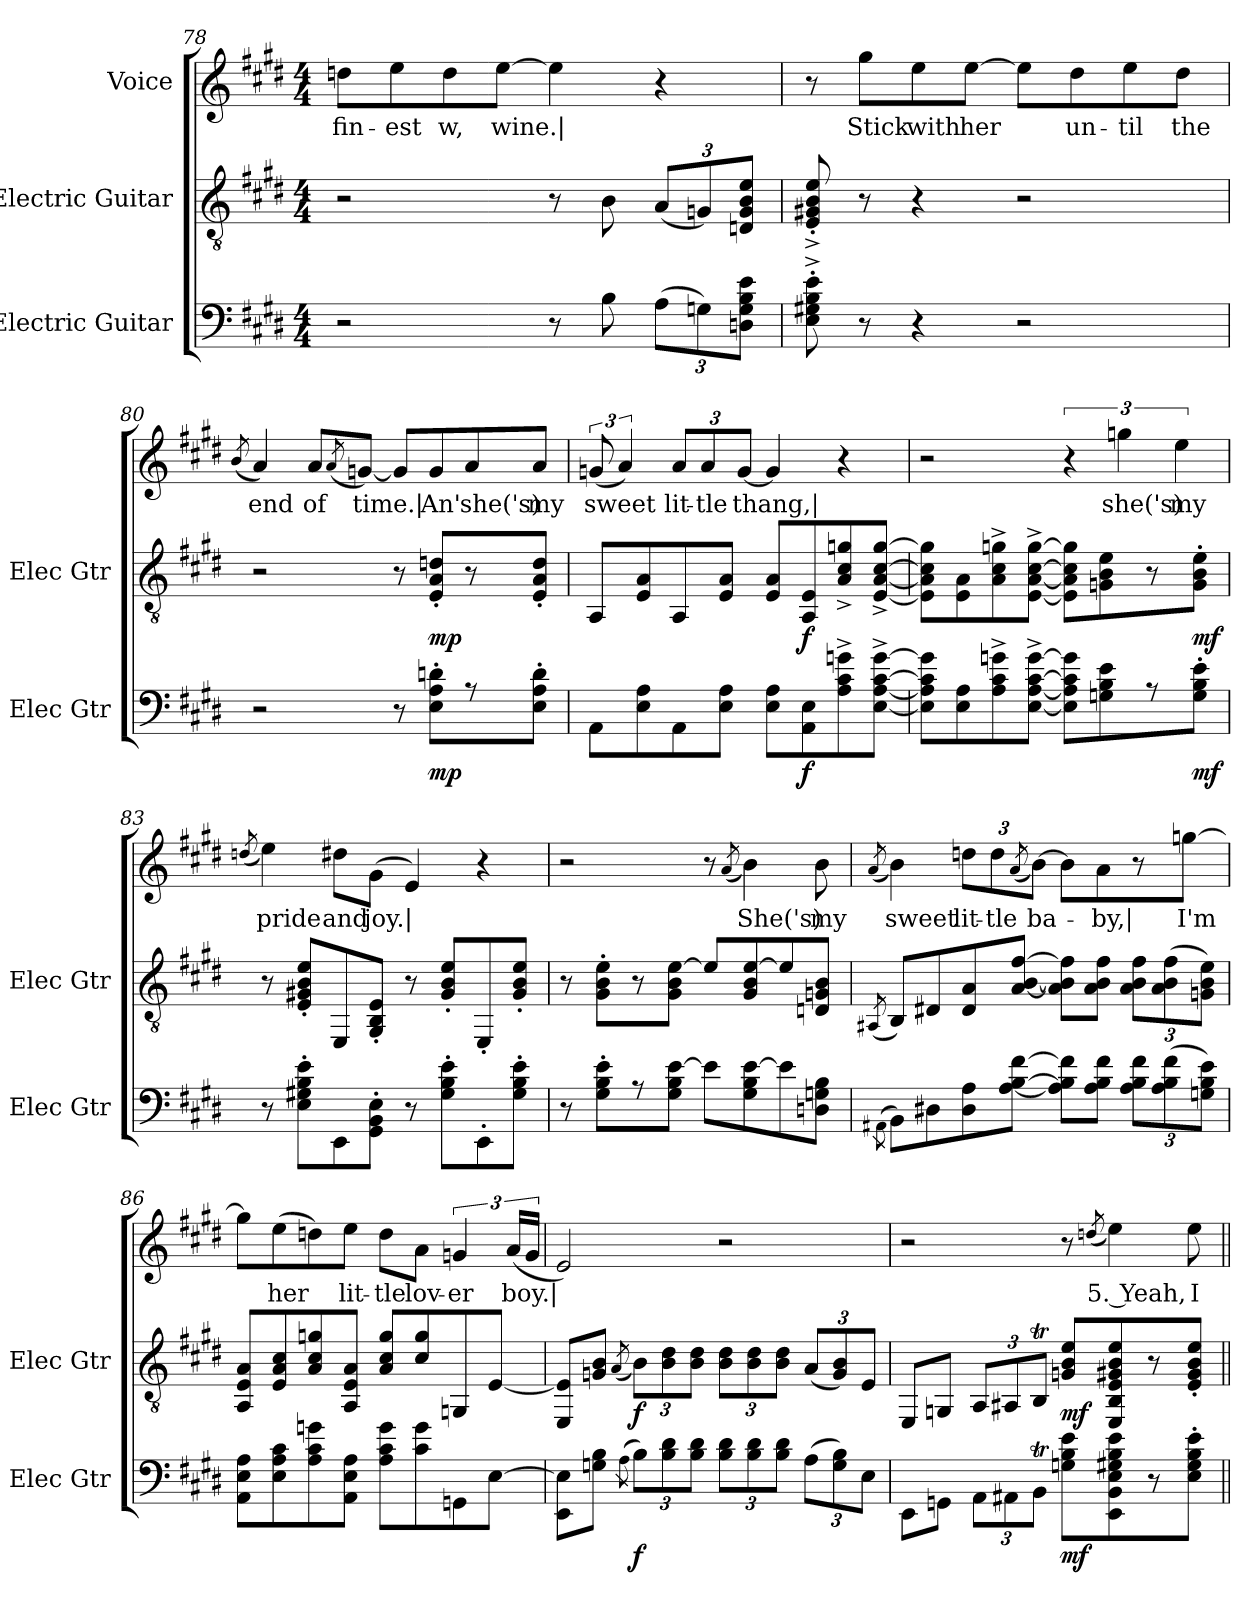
**kern	**dynam	**kern	**dynam	**kern	**text
*part3	*part3	*part2	*part2	*part1	*part1
*staff3	*staff3	*staff2	*staff2	*staff1	*staff1
*I"Electric Guitar	*	*I"Electric Guitar	*	*I"Voice	*
*I'Elec Gtr	*	*I'Elec Gtr	*	*	*
*	*	*clefGv2	*	*clefG2	*
*k[f#c#g#d#]	*	*k[f#c#g#d#]	*	*k[f#c#g#d#]	*
*M4/4	*	*M4/4	*	*M4/4	*
=78	=78	=78	=78	=78	=78
!	!	!	!	!	!LO:LY:b
2r	.	2r	.	8ddn\L	fin-
!	!	!	!	!	!LO:LY:b
.	.	.	.	8ee\	-est
!	!	!	!	!	!LO:LY:b
.	.	.	.	8dd\	w,
!	!	!	!	!	!LO:LY:b
.	.	.	.	[8ee\J	wine.|
8r	.	8r	.	4ee\]	.
8B\	.	8B\	.	.	.
*Xbrackettup	*	*Xbrackettup	*	*	*
(>12A\L	.	(<12A/L	.	4r	.
12Gn\)	.	12Gn/)	.	.	.
12Dn\ 12G\ 12B\ 12e\J	.	12Dn/ 12G/ 12B/ 12e/J	.	.	.
!!LO:PB:g=z
=79	=79	=79	=79	=79	=79
8E\'^ 8G#X\'^ 8B\'^ 8e\'^	.	8E/'^ 8G#X/'^ 8B/'^ 8e/'^	.	8r	.
!	!	!	!	!	!LO:LY:b
8r	.	8r	.	8gg#\L	Stick
!	!	!	!	!	!LO:LY:b
4r	.	4r	.	8ee\	with
!	!	!	!	!	!LO:LY:b
.	.	.	.	[8ee\J	her
2r	.	2r	.	8ee\L]	.
!	!	!	!	!	!LO:LY:b
.	.	.	.	8dd#\	un-
!	!	!	!	!	!LO:LY:b
.	.	.	.	8ee\	-til
!	!	!	!	!	!LO:LY:b
.	.	.	.	8dd#\J	the
=80	=80	=80	=80	=80	=80
.	.	.	.	(<8qb/	.
!	!	!	!	!	!LO:LY:b
2r	.	2r	.	4a/)	end
!	!	!	!	!	!LO:LY:b
.	.	.	.	8a/L	of
.	.	.	.	(<8qa/	.
!	!	!	!	!	!LO:LY:b
.	.	.	.	[8gn/J)	time.|
8r	.	8r	.	8g/L]	.
!	!LO:DY:b	!	!LO:DY:b	!	!LO:LY:b
8E\' 8A\' 8dn\'L	mp	8E/' 8A/' 8dn/'L	mp	8g/	An'
!	!	!	!	!	!LO:LY:b
8r	.	8r	.	8a/	she('s)
!	!	!	!	!	!LO:LY:b
8E\' 8A\' 8d\'J	.	8E/' 8A/' 8d/'J	.	8a/J	my
=81	=81	=81	=81	=81	=81
!	!	!	!	!	!LO:LY:b
8AA\L	.	8AA/L	.	(<12gn/	sweet
.	.	.	.	6a/)	.
8E\ 8A\	.	8E/ 8A/	.	.	.
*	*	*	*	*Xbrackettup	*
!	!	!	!	!	!LO:LY:b
8AA\	.	8AA/	.	12a/L	lit-
!	!	!	!	!	!LO:LY:b
.	.	.	.	12a/	-tle
8E\ 8A\J	.	8E/ 8A/J	.	.	.
!	!	!	!	!	!LO:LY:b
.	.	.	.	[12g/J	thang,|
8E\ 8A\L	.	8E/ 8A/L	.	4g/]	.
!	!LO:DY:b	!	!LO:DY:b	!	!
8AA\ 8E\	f	8AA/ 8E/	f	.	.
8A\^ 8c#\^ 8gn\^	.	8A/^ 8c#/^ 8gn/^	.	4r	.
[8E\^ [8A\^ [8c#\^ [8g\^J	.	[8E/^ [8A/^ [8c#/^ [8g/^J	.	.	.
!!LO:LB:g=z
=82	=82	=82	=82	=82	=82
8E\] 8A\] 8c#\] 8g\]L	.	8E\] 8A\] 8c#\] 8g\]L	.	2r	.
8E\ 8A\	.	8E\ 8A\	.	.	.
8A\^ 8c#\^ 8gn\^	.	8A\^ 8c#\^ 8gn\^	.	.	.
[8E\^ [8A\^ [8c#\^ [8g\^J	.	[8E\^ [8A\^ [8c#\^ [8g\^J	.	.	.
*	*	*	*	*brackettup	*
8E\] 8A\] 8c#\] 8g\]L	.	8E\] 8A\] 8c#\] 8g\]L	.	6r	.
8Gn\ 8B\ 8e\	.	8Gn\ 8B\ 8e\	.	.	.
!	!	!	!	!	!LO:LY:b
.	.	.	.	6ggn\	she('s)
8r	.	8r	.	.	.
!	!	!	!	!	!LO:LY:b
.	.	.	.	6ee\	my
!	!LO:DY:b	!	!LO:DY:b	!	!
8G\' 8B\' 8e\'J	mf	8G\' 8B\' 8e\'J	mf	.	.
=83	=83	=83	=83	=83	=83
.	.	.	.	(<8qddn/	.
!	!	!	!	!	!LO:LY:b
8r	.	8r	.	4ee\)	pride
8E\' 8G#X\' 8B\' 8e\'L	.	8E/' 8G#X/' 8B/' 8e/'L	.	.	.
!	!	!	!	!	!LO:LY:b
8EE\	.	8EE/	.	8dd#X\L	and
!	!	!	!	!	!LO:LY:b
8GG#\' 8BB\' 8E\'J	.	8GG#/' 8BB/' 8E/'J	.	(>8g#\J	joy.|
8r	.	8r	.	4e/)	.
8G#\' 8B\' 8e\'L	.	8G#/' 8B/' 8e/'L	.	.	.
8EE'\	.	8EE'/	.	4r	.
8G#\' 8B\' 8e\'J	.	8G#/' 8B/' 8e/'J	.	.	.
=84	=84	=84	=84	=84	=84
8r	.	8r	.	2r	.
8G#\' 8B\' 8e\'L	.	8G#\' 8B\' 8e\'L	.	.	.
8r	.	8r	.	.	.
8G#\ 8B\ [8e\J	.	8G#\ 8B\ [8e\J	.	.	.
8e\L]	.	8e/L]	.	8r	.
.	.	.	.	(<8qa/	.
!	!	!	!	!	!LO:LY:b
8G#\ 8B\ [8e\	.	8G#/ 8B/ [8e/	.	4b\)	She('s)
8e\]	.	8e/]	.	.	.
!	!	!	!	!	!LO:LY:b
8Dn\ 8Gn\ 8B\J	.	8Dn/ 8Gn/ 8B/J	.	8b\	my
!!LO:LB:g=z
=85	=85	=85	=85	=85	=85
(>8qAA#X\	.	(<8qAA#X/	.	(<8qa/	.
!	!	!	!	!	!LO:LY:b
8BB\L)	.	8BB/L)	.	4b\)	sweet
8D#X\	.	8D#X/	.	.	.
*	*	*	*	*Xbrackettup	*
!	!	!	!	!	!LO:LY:b
8D#\ 8A\	.	8D#/ 8A/	.	12ddn\L	lit-
!	!	!	!	!	!LO:LY:b
.	.	.	.	12dd\	-tle
[8A\ [8B\ [8f#\J	.	[8A/ [8B/ [8f#/J	.	.	.
.	.	.	.	(<8qa/	.
!	!	!	!	!	!LO:LY:b
.	.	.	.	[12b\J)	ba-
8A\] 8B\] 8f#\]L	.	8A\] 8B\] 8f#\]L	.	8b\L]	.
!	!	!	!	!	!LO:LY:b
8A\ 8B\ 8f#\J	.	8A\ 8B\ 8f#\J	.	8a\	-by,|
12A\ 12B\ 12f#\L	.	12A\ 12B\ 12f#\L	.	8r	.
(>12A\ 12B\ 12f#\	.	(>12A\ 12B\ 12f#\	.	.	.
!	!	!	!	!	!LO:LY:b
.	.	.	.	[8ggn\J	I'm
12Gn\ 12B\ 12e\J)	.	12Gn\ 12B\ 12e\J)	.	.	.
=86	=86	=86	=86	=86	=86
8AA\ 8E\ 8A\L	.	8AA/ 8E/ 8A/L	.	8gg\L]	.
!	!	!	!	!	!LO:LY:b
8E\ 8A\ 8c#\	.	8E/ 8A/ 8c#/	.	(>8ee\	her
8A\ 8c#\ 8gn\	.	8A/ 8c#/ 8gn/	.	8ddn\)	.
!	!	!	!	!	!LO:LY:b
8AA\ 8E\ 8A\J	.	8AA/ 8E/ 8A/J	.	8ee\J	lit-
!	!	!	!	!	!LO:LY:b
8A\ 8c#\ 8g\L	.	8A/ 8c#/ 8g/L	.	8dd\L	-tle
!	!	!	!	!	!LO:LY:b
8c#\ 8g\	.	8c#/ 8g/	.	8a\J	lov-
*	*	*	*	*brackettup	*
!	!	!	!	!	!LO:LY:b
8GGn\	.	8GGn/	.	6gn/	-er
[8E\J	.	[8E/J	.	.	.
!	!	!	!	!	!LO:LY:b
.	.	.	.	(<24a/LL	boy.|
.	.	.	.	24g/JJ	.
=87	=87	=87	=87	=87	=87
8EE\ 8E\]L	.	8EE/ 8E/]L	.	2e/)	.
8Gn\ 8B\J	.	8Gn/ 8B/J	.	.	.
(>8qA\	.	(<8qA/	.	.	.
!	!LO:DY:b	!	!LO:DY:b	!	!
12B\L)	f	12B\L)	f	.	.
12B\ 12d#\	.	12B\ 12d#\	.	.	.
12B\ 12d#\J	.	12B\ 12d#\J	.	.	.
12B\ 12d#\L	.	12B\ 12d#\L	.	2r	.
12B\ 12d#\	.	12B\ 12d#\	.	.	.
12B\ 12d#\J	.	12B\ 12d#\J	.	.	.
(>12A\L	.	(<12A/L	.	.	.
12G\ 12B\)	.	12G/ 12B/)	.	.	.
12E\J	.	12E/J	.	.	.
!!LO:LB:g=z
=88	=88	=88	=88	=88	=88
8EE\L	.	8EE/L	.	2r	.
8GGn\J	.	8GGn/J	.	.	.
12AA\L	.	12AA/L	.	.	.
12AA#X\	.	12AA#X/	.	.	.
12BBT\J	.	12BBT/J	.	.	.
!	!LO:DY:b	!	!LO:DY:b	!	!
8Gn\ 8B\ 8e\L	mf	8Gn/ 8B/ 8e/L	mf	8r	.
.	.	.	.	(<8qddn/	.
!	!	!	!	!	!LO:LY:b
8EE\ 8BB\ 8E\ 8G#X\ 8B\ 8e\	.	8EE/ 8BB/ 8E/ 8G#X/ 8B/ 8e/	.	4ee\)	5. Yeah,
8r	.	8r	.	.	.
!	!	!	!	!	!LO:LY:b
8E\' 8G#\' 8B\' 8e\'J	.	8E/' 8G#/' 8B/' 8e/'J	.	8ee\	I
=||	=||	=||	=||	=||	=||
*-	*-	*-	*-	*-	*-
